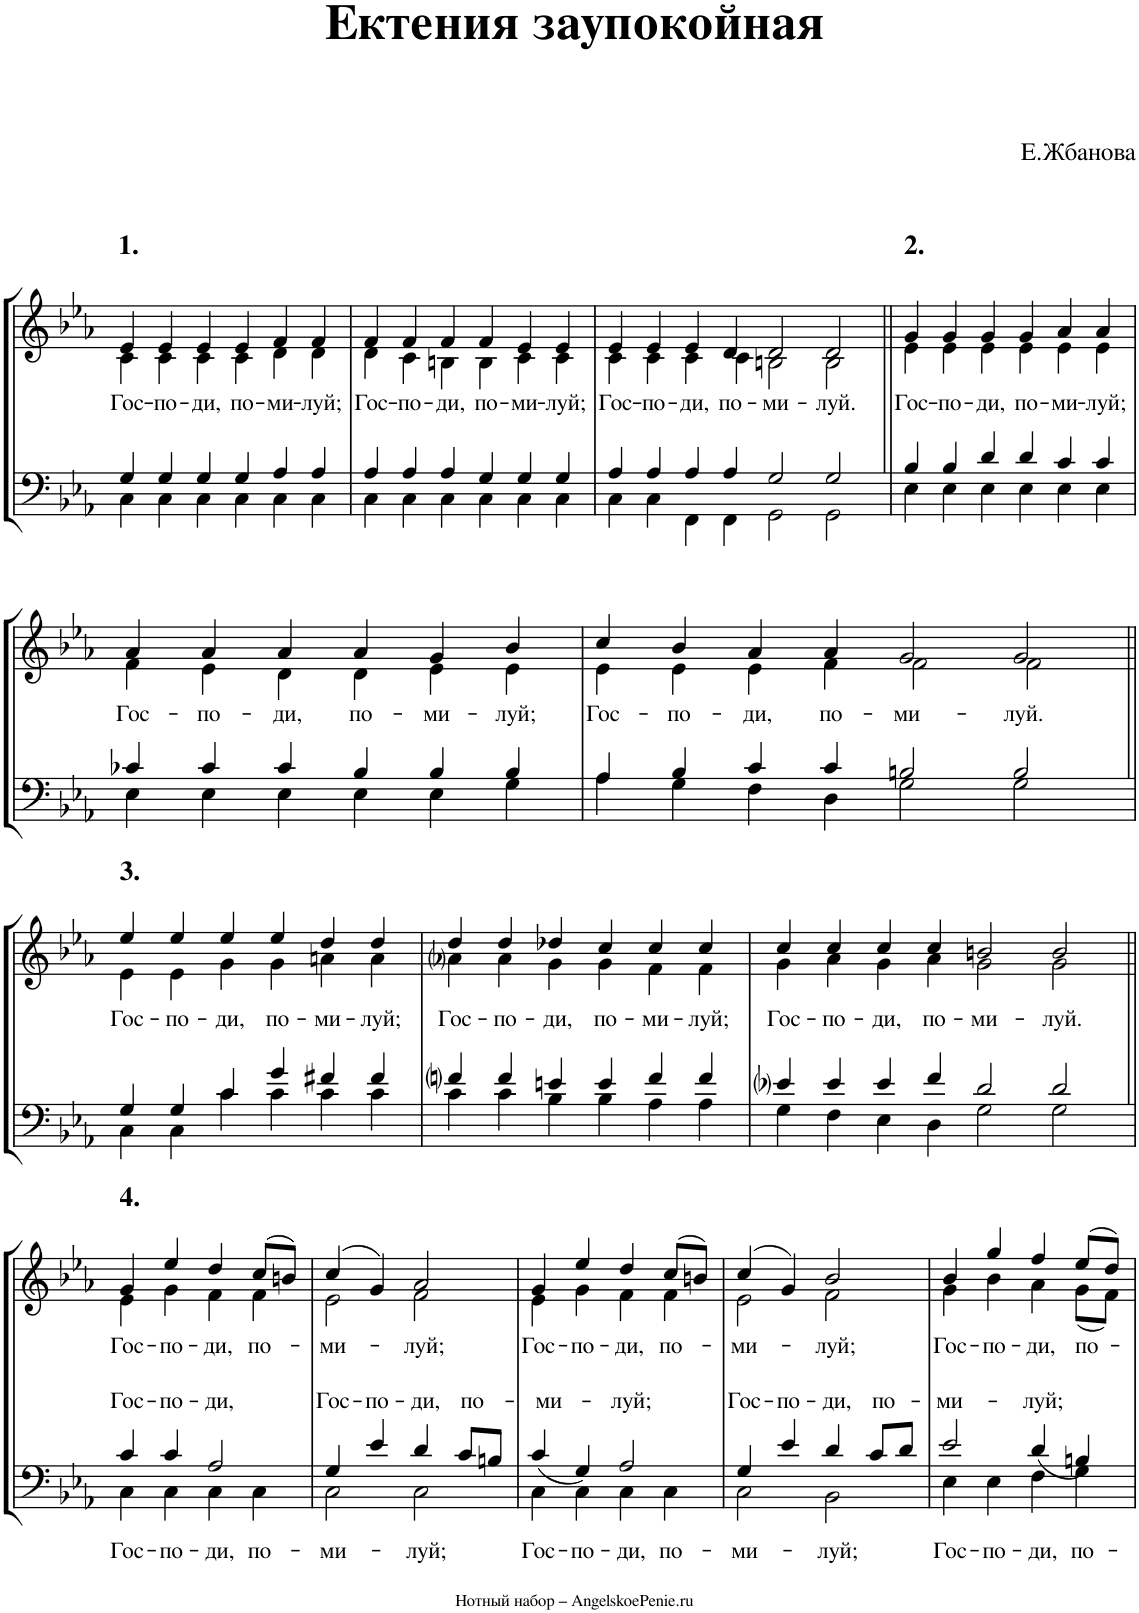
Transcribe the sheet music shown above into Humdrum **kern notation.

**kern	**text	**kern	**text
*part1	*part1	*part1	*part1
*staff2	*staff2	*staff1	*staff1
*I"Piano	*	*	*
*I'Pno.	*	*	*
*clefF4	*	*clefG2	*
*k[b-e-a-]	*	*k[b-e-a-]	*
*M63/4	*	*M63/4	*
=1	=1	=1	=1
*^	*	*^	*
*	*^	*	*	*	*
!	!	!	!	!LO:TX:a:B:t=1.	!	!
!	!	!	!	!	!	!LO:LY:b
000ryy	4G/	4C\	.	4e-/	4c\	Гос-
!	!	!	!	!	!	!LO:LY:b
.	4G/	4C\	.	4e-/	4c\	-по-
!	!	!	!	!	!	!LO:LY:b
.	4G/	4C\	.	4e-/	4c\	-ди,
!	!	!	!	!	!	!LO:LY:b
.	4G/	4C\	.	4e-/	4c\	по-
!	!	!	!	!	!	!LO:LY:b
.	4A-/	4C\	.	4f/	4d\	-ми-
!	!	!	!	!	!	!LO:LY:b
.	4A-/	4C\	.	4f/	4d\	-луй;
.	1ryy	1ryy	.	000ryy	000ryy	.
.	1ryy	1ryy	.	.	.	.
.	1ryy	1ryy	.	.	.	.
.	1ryy	1ryy	.	.	.	.
.	1ryy	1ryy	.	.	.	.
.	1ryy	1ryy	.	.	.	.
.	1ryy	1ryy	.	.	.	.
4%31ryy	.	.	.	.	.	.
.	1ryy	1ryy	.	.	.	.
.	1ryy	1ryy	.	00ryy	00ryy	.
.	1ryy	1ryy	.	.	.	.
.	1ryy	1ryy	.	.	.	.
.	1ryy	1ryy	.	.	.	.
.	1ryy	1ryy	.	0ryy	0ryy	.
.	1ryy	1ryy	.	.	.	.
.	4ryy	4ryy	.	4ryy	4ryy	.
=2	=2	=2	=2	=2	=2	=2
!	!	!	!	!	!	!LO:LY:b
000ryy	4A-/	4C\	.	4f/	4d\	Гос-
!	!	!	!	!	!	!LO:LY:b
.	4A-/	4C\	.	4f/	4c\	-по-
!	!	!	!	!	!	!LO:LY:b
.	4A-/	4C\	.	4f/	4Bn\	-ди,
!	!	!	!	!	!	!LO:LY:b
.	4G/	4C\	.	4f/	4B\	по-
!	!	!	!	!	!	!LO:LY:b
.	4G/	4C\	.	4e-/	4c\	-ми-
!	!	!	!	!	!	!LO:LY:b
.	4G/	4C\	.	4e-/	4c\	-луй;
.	1ryy	1ryy	.	000ryy	000ryy	.
.	1ryy	1ryy	.	.	.	.
.	1ryy	1ryy	.	.	.	.
.	1ryy	1ryy	.	.	.	.
.	1ryy	1ryy	.	.	.	.
.	1ryy	1ryy	.	.	.	.
.	1ryy	1ryy	.	.	.	.
4%31ryy	.	.	.	.	.	.
.	1ryy	1ryy	.	.	.	.
.	1ryy	1ryy	.	00ryy	00ryy	.
.	1ryy	1ryy	.	.	.	.
.	1ryy	1ryy	.	.	.	.
.	1ryy	1ryy	.	.	.	.
.	1ryy	1ryy	.	0ryy	0ryy	.
.	1ryy	1ryy	.	.	.	.
.	4ryy	4ryy	.	4ryy	4ryy	.
=3	=3	=3	=3	=3	=3	=3
!	!	!	!	!	!	!LO:LY:b
000ryy	4A-/	4C\	.	4e-/	4c\	Гос-
!	!	!	!	!	!	!LO:LY:b
.	4A-/	4C\	.	4e-/	4c\	-по-
!	!	!	!	!	!	!LO:LY:b
.	4A-/	4FF\	.	4e-/	4c\	-ди,
!	!	!	!	!	!	!LO:LY:b
.	4A-/	4FF\	.	4d/	4c\	по-
!	!	!	!	!	!	!LO:LY:b
.	2G/	2GG\	.	2d/	2Bn\	-ми-
!	!	!	!	!	!	!LO:LY:b
.	2G/	2GG\	.	2d/	2B\	-луй.
.	1ryy	1ryy	.	000ryy	000ryy	.
.	1ryy	1ryy	.	.	.	.
.	1ryy	1ryy	.	.	.	.
.	1ryy	1ryy	.	.	.	.
.	1ryy	1ryy	.	.	.	.
.	1ryy	1ryy	.	.	.	.
4%31ryy	1ryy	1ryy	.	.	.	.
.	1ryy	1ryy	.	.	.	.
.	1ryy	1ryy	.	00ryy	00ryy	.
.	1ryy	1ryy	.	.	.	.
.	4%15ryy	4%15ryy	.	.	.	.
.	.	.	.	1..ryy	1..ryy	.
=4||	=4||	=4||	=4||	=4||	=4||	=4||
!	!	!	!	!LO:TX:a:B:t=2.	!	!
!	!	!	!	!	!	!LO:LY:b
000ryy	4B-/	4E-\	.	4g/	4e-\	Гос-
!	!	!	!	!	!	!LO:LY:b
.	4B-/	4E-\	.	4g/	4e-\	-по-
!	!	!	!	!	!	!LO:LY:b
.	4d/	4E-\	.	4g/	4e-\	-ди,
!	!	!	!	!	!	!LO:LY:b
.	4d/	4E-\	.	4g/	4e-\	по-
!	!	!	!	!	!	!LO:LY:b
.	4c/	4E-\	.	4a-/	4e-\	-ми-
!	!	!	!	!	!	!LO:LY:b
.	4c/	4E-\	.	4a-/	4e-\	-луй;
.	1ryy	1ryy	.	000ryy	000ryy	.
.	1ryy	1ryy	.	.	.	.
.	1ryy	1ryy	.	.	.	.
.	1ryy	1ryy	.	.	.	.
.	1ryy	1ryy	.	.	.	.
.	1ryy	1ryy	.	.	.	.
.	1ryy	1ryy	.	.	.	.
4%31ryy	.	.	.	.	.	.
.	1ryy	1ryy	.	.	.	.
.	1ryy	1ryy	.	00ryy	00ryy	.
.	1ryy	1ryy	.	.	.	.
.	1ryy	1ryy	.	.	.	.
.	1ryy	1ryy	.	.	.	.
.	1ryy	1ryy	.	0ryy	0ryy	.
.	1ryy	1ryy	.	.	.	.
.	4ryy	4ryy	.	4ryy	4ryy	.
!!LO:LB:g=z	!!
=5	=5	=5	=5	=5	=5	=5
!	!	!	!	!	!	!LO:LY:b
000ryy	4c-X/	4E-\	.	4a-/	4f\	Гос-
!	!	!	!	!	!	!LO:LY:b
.	4c-/	4E-\	.	4a-/	4e-\	-по-
!	!	!	!	!	!	!LO:LY:b
.	4c-/	4E-\	.	4a-/	4d\	-ди,
!	!	!	!	!	!	!LO:LY:b
.	4B-/	4E-\	.	4a-/	4d\	по-
!	!	!	!	!	!	!LO:LY:b
.	4B-/	4E-\	.	4g/	4e-\	-ми-
!	!	!	!	!	!	!LO:LY:b
.	4B-/	4G\	.	4b-/	4e-\	-луй;
.	1ryy	1ryy	.	000ryy	000ryy	.
.	1ryy	1ryy	.	.	.	.
.	1ryy	1ryy	.	.	.	.
.	1ryy	1ryy	.	.	.	.
.	1ryy	1ryy	.	.	.	.
.	1ryy	1ryy	.	.	.	.
.	1ryy	1ryy	.	.	.	.
4%31ryy	.	.	.	.	.	.
.	1ryy	1ryy	.	.	.	.
.	1ryy	1ryy	.	00ryy	00ryy	.
.	1ryy	1ryy	.	.	.	.
.	1ryy	1ryy	.	.	.	.
.	1ryy	1ryy	.	.	.	.
.	1ryy	1ryy	.	0ryy	0ryy	.
.	1ryy	1ryy	.	.	.	.
.	4ryy	4ryy	.	4ryy	4ryy	.
=6	=6	=6	=6	=6	=6	=6
!	!	!	!	!	!	!LO:LY:b
000ryy	4A-/	4A-\	.	4cc/	4e-\	Гос-
!	!	!	!	!	!	!LO:LY:b
.	4B-/	4G\	.	4b-/	4e-\	-по-
!	!	!	!	!	!	!LO:LY:b
.	4c/	4F\	.	4a-/	4e-\	-ди,
!	!	!	!	!	!	!LO:LY:b
.	4c/	4D\	.	4a-/	4f\	по-
!	!	!	!	!	!	!LO:LY:b
.	2Bn/	2G\	.	2g/	2f\	-ми-
!	!	!	!	!	!	!LO:LY:b
.	2B/	2G\	.	2g/	2f\	-луй.
.	1ryy	1ryy	.	000ryy	000ryy	.
.	1ryy	1ryy	.	.	.	.
.	1ryy	1ryy	.	.	.	.
.	1ryy	1ryy	.	.	.	.
.	1ryy	1ryy	.	.	.	.
.	1ryy	1ryy	.	.	.	.
4%31ryy	1ryy	1ryy	.	.	.	.
.	1ryy	1ryy	.	.	.	.
.	1ryy	1ryy	.	00ryy	00ryy	.
.	1ryy	1ryy	.	.	.	.
.	4%15ryy	4%15ryy	.	.	.	.
.	.	.	.	1..ryy	1..ryy	.
!!LO:LB:g=z	!!
=7||	=7||	=7||	=7||	=7||	=7||	=7||
!	!	!	!	!LO:TX:a:B:t=3.	!	!
!	!	!	!	!	!	!LO:LY:b
000ryy	4G/	4C\	.	4ee-/	4e-\	Гос-
!	!	!	!	!	!	!LO:LY:b
.	4G/	4C\	.	4ee-/	4e-\	-по-
!	!	!	!	!	!	!LO:LY:b
.	4c/	4c\	.	4ee-/	4g\	-ди,
!	!	!	!	!	!	!LO:LY:b
.	4g/	4c\	.	4ee-/	4g\	по-
!	!	!	!	!	!	!LO:LY:b
.	4f#X/	4c\	.	4dd/	4an\	-ми-
!	!	!	!	!	!	!LO:LY:b
.	4f#/	4c\	.	4dd/	4a\	-луй;
.	1ryy	1ryy	.	000ryy	000ryy	.
.	1ryy	1ryy	.	.	.	.
.	1ryy	1ryy	.	.	.	.
.	1ryy	1ryy	.	.	.	.
.	1ryy	1ryy	.	.	.	.
.	1ryy	1ryy	.	.	.	.
.	1ryy	1ryy	.	.	.	.
4%31ryy	.	.	.	.	.	.
.	1ryy	1ryy	.	.	.	.
.	1ryy	1ryy	.	00ryy	00ryy	.
.	1ryy	1ryy	.	.	.	.
.	1ryy	1ryy	.	.	.	.
.	1ryy	1ryy	.	.	.	.
.	1ryy	1ryy	.	0ryy	0ryy	.
.	1ryy	1ryy	.	.	.	.
.	4ryy	4ryy	.	4ryy	4ryy	.
=8	=8	=8	=8	=8	=8	=8
!	!	!	!	!	!	!LO:LY:b
000ryy	4fni/	4c\	.	4dd/	4a-i\	Гос-
!	!	!	!	!	!	!LO:LY:b
.	4f/	4c\	.	4dd/	4a-\	-по-
!	!	!	!	!	!	!LO:LY:b
.	4en/	4B-\	.	4dd-X/	4g\	-ди,
!	!	!	!	!	!	!LO:LY:b
.	4e/	4B-\	.	4cc/	4g\	по-
!	!	!	!	!	!	!LO:LY:b
.	4f/	4A-\	.	4cc/	4f\	-ми-
!	!	!	!	!	!	!LO:LY:b
.	4f/	4A-\	.	4cc/	4f\	-луй;
.	1ryy	1ryy	.	000ryy	000ryy	.
.	1ryy	1ryy	.	.	.	.
.	1ryy	1ryy	.	.	.	.
.	1ryy	1ryy	.	.	.	.
.	1ryy	1ryy	.	.	.	.
.	1ryy	1ryy	.	.	.	.
.	1ryy	1ryy	.	.	.	.
4%31ryy	.	.	.	.	.	.
.	1ryy	1ryy	.	.	.	.
.	1ryy	1ryy	.	00ryy	00ryy	.
.	1ryy	1ryy	.	.	.	.
.	1ryy	1ryy	.	.	.	.
.	1ryy	1ryy	.	.	.	.
.	1ryy	1ryy	.	0ryy	0ryy	.
.	1ryy	1ryy	.	.	.	.
.	4ryy	4ryy	.	4ryy	4ryy	.
=9	=9	=9	=9	=9	=9	=9
!	!	!	!	!	!	!LO:LY:b
000ryy	4e-i/	4G\	.	4cc/	4g\	Гос-
!	!	!	!	!	!	!LO:LY:b
.	4e-/	4F\	.	4cc/	4a-\	-по-
!	!	!	!	!	!	!LO:LY:b
.	4e-/	4E-\	.	4cc/	4g\	-ди,
!	!	!	!	!	!	!LO:LY:b
.	4f/	4D\	.	4cc/	4a-\	по-
!	!	!	!	!	!	!LO:LY:b
.	2d/	2G\	.	2bn/	2g\	-ми-
!	!	!	!	!	!	!LO:LY:b
.	2d/	2G\	.	2b/	2g\	-луй.
.	1ryy	1ryy	.	000ryy	000ryy	.
.	1ryy	1ryy	.	.	.	.
.	1ryy	1ryy	.	.	.	.
.	1ryy	1ryy	.	.	.	.
.	1ryy	1ryy	.	.	.	.
.	1ryy	1ryy	.	.	.	.
4%31ryy	1ryy	1ryy	.	.	.	.
.	1ryy	1ryy	.	.	.	.
.	1ryy	1ryy	.	00ryy	00ryy	.
.	1ryy	1ryy	.	.	.	.
.	4%15ryy	4%15ryy	.	.	.	.
.	.	.	.	1..ryy	1..ryy	.
!!LO:LB:g=z	!!
=10||	=10||	=10||	=10||	=10||	=10||	=10||
!	!	!	!	!LO:TX:a:B:t=4.	!	!
!	!	!	!LO:LY:a	!	!	!
!	!	!	!LO:LY:b	!	!	!LO:LY:b
000ryy	4c/	4C\	Гос-	4g/	4e-\	Гос-
!	!	!	!LO:LY:a	!	!	!
!	!	!	!LO:LY:b	!	!	!LO:LY:b
.	4c/	4C\	-по-	4ee-/	4g\	-по-
!	!	!	!LO:LY:a	!	!	!
!	!	!	!LO:LY:b	!	!	!LO:LY:b
.	2A-/	4C\	-ди,	4dd/	4f\	-ди,
!	!	!	!LO:LY:b	!	!	!LO:LY:b
.	.	4C\	по-	(8cc/L	4f\	по-
.	.	.	.	8bn/J)	.	.
.	1ryy	1ryy	.	000ryy	000ryy	.
.	1ryy	1ryy	.	.	.	.
.	1ryy	1ryy	.	.	.	.
.	1ryy	1ryy	.	.	.	.
.	1ryy	1ryy	.	.	.	.
.	1ryy	1ryy	.	.	.	.
.	1ryy	1ryy	.	.	.	.
4%31ryy	1ryy	1ryy	.	.	.	.
.	1ryy	1ryy	.	00ryy	00ryy	.
.	1ryy	1ryy	.	.	.	.
.	1ryy	1ryy	.	.	.	.
.	4%15ryy	4%15ryy	.	.	.	.
.	.	.	.	0ryy	0ryy	.
.	.	.	.	2.ryy	2.ryy	.
=11	=11	=11	=11	=11	=11	=11
!	!	!	!LO:LY:a	!	!	!
!	!	!	!LO:LY:b	!	!	!LO:LY:b
000ryy	4G/	2C\	-ми-	(4cc/	2e-\	ми-
!	!	!	!LO:LY:a	!	!	!
.	4e-/	.	-по-	4g/)	.	.
!	!	!	!LO:LY:a	!	!	!
!	!	!	!LO:LY:b	!	!	!LO:LY:b
.	4d/	2C\	-луй;	2a-/	2f\	-луй;
!	!	!	!LO:LY:a	!	!	!
.	8c/L	.	по-	.	.	.
.	8Bn/J	.	.	.	.	.
.	1ryy	1ryy	.	000ryy	000ryy	.
.	1ryy	1ryy	.	.	.	.
.	1ryy	1ryy	.	.	.	.
.	1ryy	1ryy	.	.	.	.
.	1ryy	1ryy	.	.	.	.
.	1ryy	1ryy	.	.	.	.
.	1ryy	1ryy	.	.	.	.
4%31ryy	1ryy	1ryy	.	.	.	.
.	1ryy	1ryy	.	00ryy	00ryy	.
.	1ryy	1ryy	.	.	.	.
.	1ryy	1ryy	.	.	.	.
.	4%15ryy	4%15ryy	.	.	.	.
.	.	.	.	0ryy	0ryy	.
.	.	.	.	2.ryy	2.ryy	.
=12	=12	=12	=12	=12	=12	=12
!	!	!	!LO:LY:a	!	!	!
!	!	!	!LO:LY:b	!	!	!LO:LY:b
000ryy	4c/	4C\	Гос-	4g/	4e-\	Гос-
!	!	!	!LO:LY:b	!	!	!LO:LY:b
.	4G/	4C\	-по-	4ee-/	4g\	-по-
!	!	!	!LO:LY:a	!	!	!
!	!	!	!LO:LY:b	!	!	!LO:LY:b
.	2A-/	4C\	-ди,	4dd/	4f\	-ди,
!	!	!	!LO:LY:b	!	!	!LO:LY:b
.	.	4C\	по-	(8cc/L	4f\	по-
.	.	.	.	8bn/J)	.	.
.	1ryy	1ryy	.	000ryy	000ryy	.
.	1ryy	1ryy	.	.	.	.
.	1ryy	1ryy	.	.	.	.
.	1ryy	1ryy	.	.	.	.
.	1ryy	1ryy	.	.	.	.
.	1ryy	1ryy	.	.	.	.
.	1ryy	1ryy	.	.	.	.
4%31ryy	1ryy	1ryy	.	.	.	.
.	1ryy	1ryy	.	00ryy	00ryy	.
.	1ryy	1ryy	.	.	.	.
.	1ryy	1ryy	.	.	.	.
.	4%15ryy	4%15ryy	.	.	.	.
.	.	.	.	0ryy	0ryy	.
.	.	.	.	2.ryy	2.ryy	.
=13	=13	=13	=13	=13	=13	=13
!	!	!	!LO:LY:a	!	!	!
!	!	!	!LO:LY:b	!	!	!LO:LY:b
000ryy	4G/	2C\	-ми-	(4cc/	2e-\	-ми-
!	!	!	!LO:LY:a	!	!	!
.	4e-/	.	-по-	4g/)	.	.
!	!	!	!LO:LY:a	!	!	!
!	!	!	!LO:LY:b	!	!	!LO:LY:b
.	4d/	2BB-\	-луй;	2b-/	2f\	-луй;
!	!	!	!LO:LY:a	!	!	!
.	8c/L	.	по-	.	.	.
.	8d/J	.	.	.	.	.
.	1ryy	1ryy	.	000ryy	000ryy	.
.	1ryy	1ryy	.	.	.	.
.	1ryy	1ryy	.	.	.	.
.	1ryy	1ryy	.	.	.	.
.	1ryy	1ryy	.	.	.	.
.	1ryy	1ryy	.	.	.	.
.	1ryy	1ryy	.	.	.	.
4%31ryy	1ryy	1ryy	.	.	.	.
.	1ryy	1ryy	.	00ryy	00ryy	.
.	1ryy	1ryy	.	.	.	.
.	1ryy	1ryy	.	.	.	.
.	4%15ryy	4%15ryy	.	.	.	.
.	.	.	.	0ryy	0ryy	.
.	.	.	.	2.ryy	2.ryy	.
=14	=14	=14	=14	=14	=14	=14
!	!	!	!LO:LY:a	!	!	!
!	!	!	!LO:LY:b	!	!	!LO:LY:b
000ryy	2e-/	4E-\	Гос-	4b-/	4g\	Гос-
!	!	!	!LO:LY:b	!	!	!LO:LY:b
.	.	4E-\	-по-	4gg/	4b-\	-по-
!	!	!	!LO:LY:a	!	!	!
!	!	!	!LO:LY:b	!	!	!LO:LY:b
.	4d/	4F\	-ди,	4ff/	4a-\	-ди,
!	!	!	!LO:LY:b	!	!	!LO:LY:b
.	4Bn/	4G\	по-	(8ee-/L	(8g\L	по-
.	.	.	.	8dd/J)	8f\J)	.
.	1ryy	1ryy	.	000ryy	000ryy	.
.	1ryy	1ryy	.	.	.	.
.	1ryy	1ryy	.	.	.	.
.	1ryy	1ryy	.	.	.	.
.	1ryy	1ryy	.	.	.	.
.	1ryy	1ryy	.	.	.	.
.	1ryy	1ryy	.	.	.	.
4%31ryy	1ryy	1ryy	.	.	.	.
.	1ryy	1ryy	.	00ryy	00ryy	.
.	1ryy	1ryy	.	.	.	.
.	1ryy	1ryy	.	.	.	.
.	4%15ryy	4%15ryy	.	.	.	.
.	.	.	.	0ryy	0ryy	.
.	.	.	.	2.ryy	2.ryy	.
*v	*v	*v	*	*	*	*
*	*	*v	*v	*
=	=	=	=
*-	*-	*-	*-
